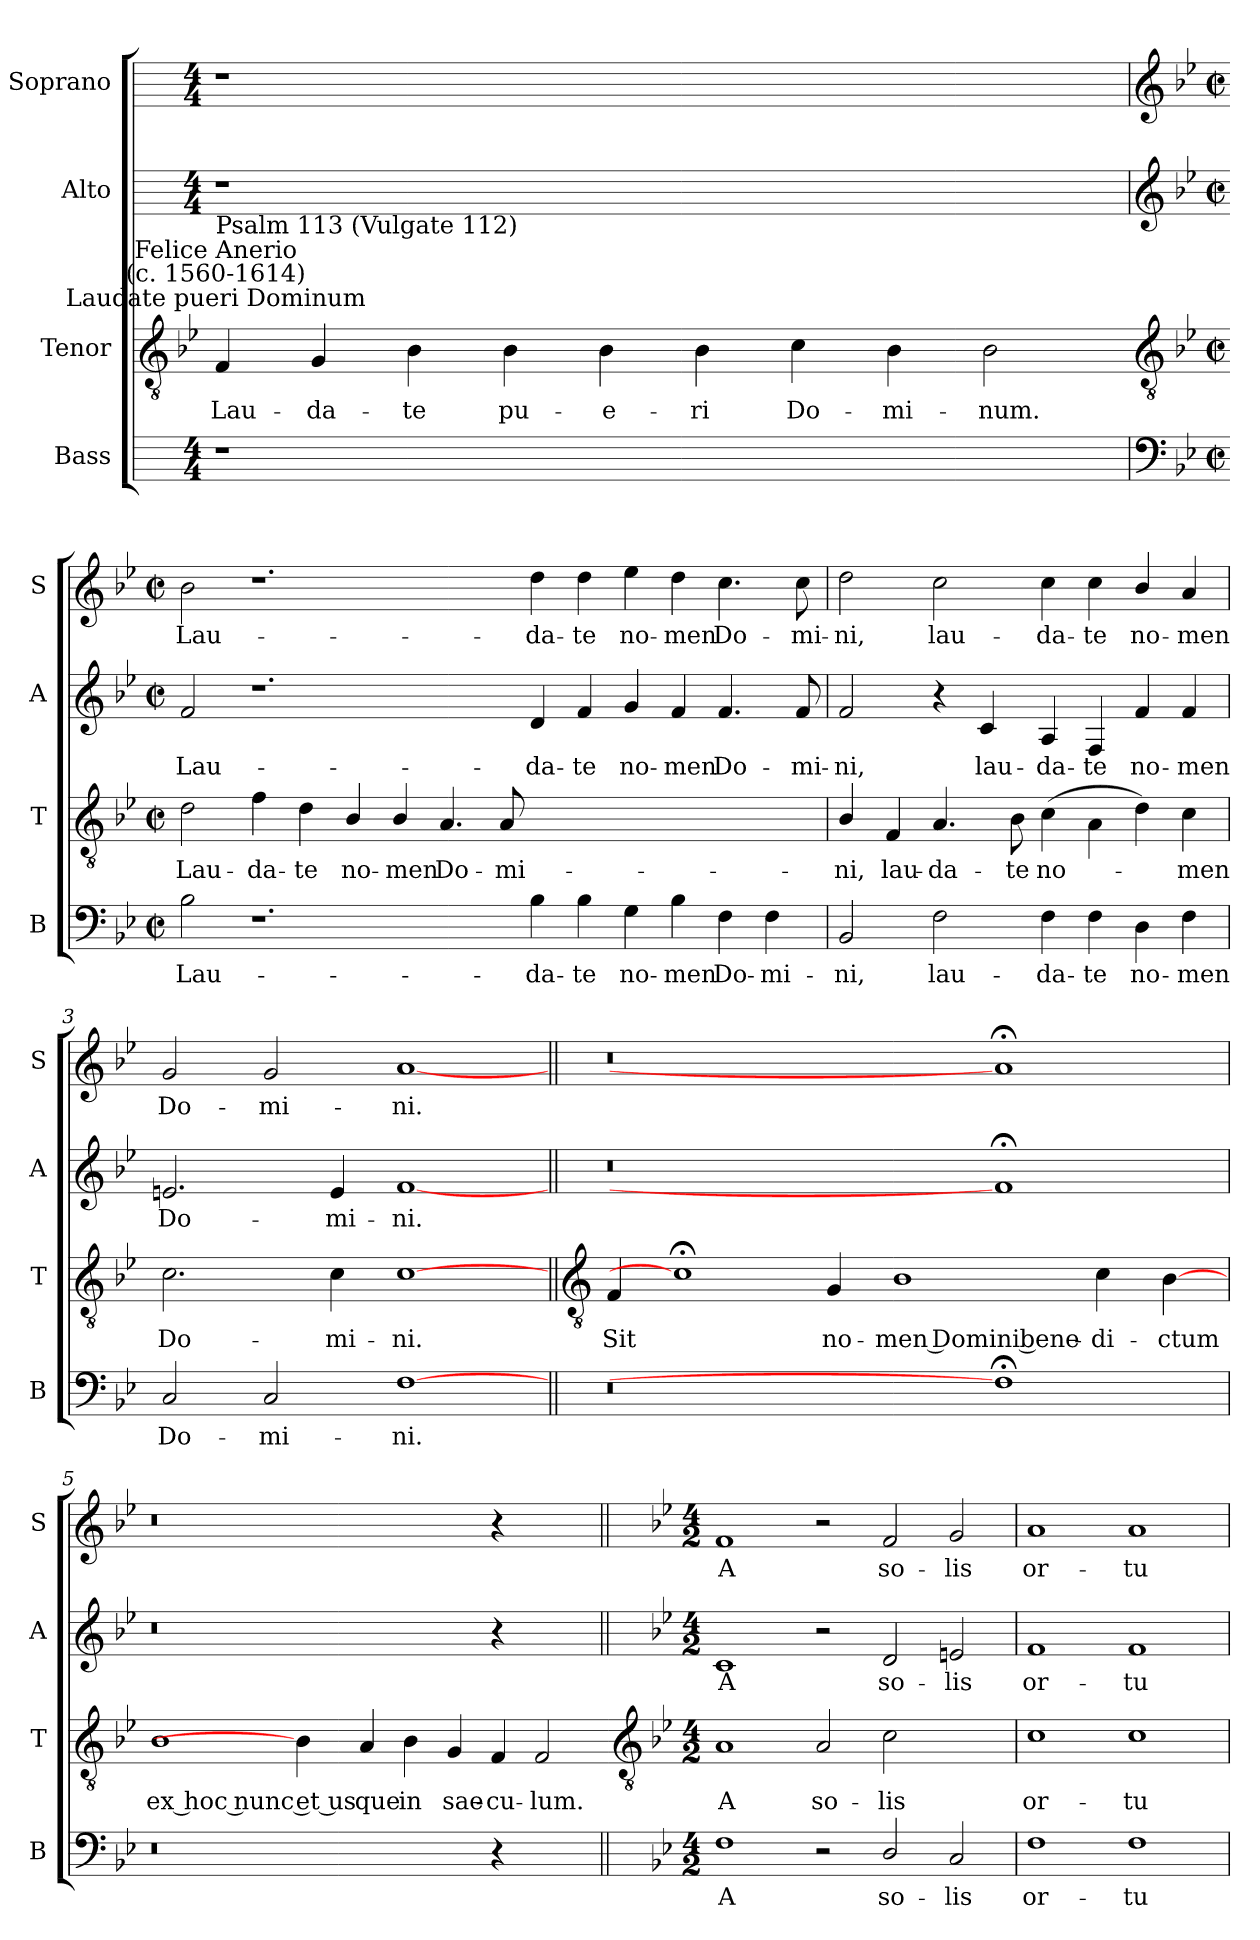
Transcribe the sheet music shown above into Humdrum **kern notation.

**kern	**text	**kern	**text	**kern	**text	**kern	**text
*part4	*part4	*part3	*part3	*part2	*part2	*part1	*part1
*staff4	*staff4	*staff3	*staff3	*staff2	*staff2	*staff1	*staff1
*I"Bass	*	*I"Tenor	*	*I"Alto	*	*I"Soprano	*
*I'B	*	*I'T	*	*I'A	*	*I'S	*
*	*	*clefGv2	*	*	*	*	*
*	*	*k[b-e-]	*	*	*	*	*
*	*	*B-:	*	*	*	*	*
*M4/4	*	*	*	*M4/4	*	*M4/4	*
=	=	=	=	=	=	=	=
!	!	!LO:TX:a:cj:t=Laudate pueri Dominum	!	!	!	!	!
!	!	!LO:TX:a:cj:t=Felice Anerio\n(c. 1560-1614)	!	!	!	!	!
!	!	!LO:TX:a:t=Psalm 113 (Vulgate 112)	!	!	!	!	!
!	!	!	!LO:LY:b	!	!	!	!
1r	.	4F	Lau-	1r	.	1r	.
!	!	!	!LO:LY:b	!	!	!	!
.	.	4G	-da-	.	.	.	.
!	!	!	!LO:LY:b	!	!	!	!
.	.	4B-	-te	.	.	.	.
!	!	!	!LO:LY:b	!	!	!	!
.	.	4B-	pu-	.	.	.	.
!	!	!	!LO:LY:b	!	!	!	!
1.ryy	.	4B-	-e-	1.ryy	.	1.ryy	.
!	!	!	!LO:LY:b	!	!	!	!
.	.	4B-	-ri	.	.	.	.
!	!	!	!LO:LY:b	!	!	!	!
.	.	4c	Do-	.	.	.	.
!	!	!	!LO:LY:b	!	!	!	!
.	.	4B-	-mi-	.	.	.	.
!	!	!	!LO:LY:b	!	!	!	!
.	.	2B-	-num.	.	.	.	.
!!LO:LB:g=z
=1	=1	=1-	=1	=1	=1	=1	=1
*clefF4	*	*clefGv2	*	*clefG2	*	*clefG2	*
*k[b-e-]	*	*	*	*k[b-e-]	*	*k[b-e-]	*
*B-:	*	*	*	*B-:	*	*B-:	*
*M4/2	*	*M4/2	*	*M4/2	*	*M4/2	*
*met(c|)	*	*met(c|)	*	*met(c|)	*	*met(c|)	*
!	!LO:LY:b	!	!LO:LY:b	!	!LO:LY:b	!	!LO:LY:b
2B-	Lau-	2d	Lau-	2f	Lau-	2b-	Lau-
!	!	!	!LO:LY:b	!	!	!	!
1.r	.	4f	-da-	1.r	.	1.r	.
!	!	!	!LO:LY:b	!	!	!	!
.	.	4d	-te	.	.	.	.
!	!	!	!LO:LY:b	!	!	!	!
.	.	4B-/	no-	.	.	.	.
!	!	!	!LO:LY:b	!	!	!	!
.	.	4B-/	-men	.	.	.	.
!	!	!	!LO:LY:b	!	!	!	!
.	.	4.A	Do-	.	.	.	.
!	!	!	!LO:LY:b	!	!	!	!
.	.	8A	-mi-	.	.	.	.
!	!LO:LY:b	!	!	!	!LO:LY:b	!	!LO:LY:b
4B-	-da-	1.ryy	.	4d	-da-	4dd	-da-
!	!LO:LY:b	!	!	!	!LO:LY:b	!	!LO:LY:b
4B-	-te	.	.	4f	-te	4dd	-te
!	!LO:LY:b	!	!	!	!LO:LY:b	!	!LO:LY:b
4G	no-	.	.	4g	no-	4ee-	no-
!	!LO:LY:b	!	!	!	!LO:LY:b	!	!LO:LY:b
4B-	-men	.	.	4f	-men	4dd	-men
!	!LO:LY:b	!	!	!	!LO:LY:b	!	!LO:LY:b
4F	Do-	.	.	4.f	Do-	4.cc	Do-
!	!LO:LY:b	!	!	!	!	!	!
4F	-mi-	.	.	.	.	.	.
!	!	!	!	!	!LO:LY:b	!	!LO:LY:b
.	.	.	.	8f	-mi-	8cc	-mi-
=2	=2	=2	=2	=2	=2	=2	=2
!	!LO:LY:b	!	!LO:LY:b	!	!LO:LY:b	!	!LO:LY:b
2BB-	-ni,	4B-/	-ni,	2f	-ni,	2dd	-ni,
!	!	!	!LO:LY:b	!	!	!	!
.	.	4F	lau-	.	.	.	.
!	!LO:LY:b	!	!LO:LY:b	!	!	!	!LO:LY:b
2F	lau-	4.A	-da-	4r	.	2cc	lau-
!	!	!	!	!	!LO:LY:b	!	!
.	.	.	.	4c	lau-	.	.
!	!	!	!LO:LY:b	!	!	!	!
.	.	8B-	-te	.	.	.	.
!	!LO:LY:b	!	!LO:LY:b	!	!LO:LY:b	!	!LO:LY:b
4F	-da-	(>4c	no-	4A	-da-	4cc	-da-
!	!LO:LY:b	!	!	!	!LO:LY:b	!	!LO:LY:b
4F	-te	4A\	.	4F	-te	4cc	-te
!	!LO:LY:b	!	!	!	!LO:LY:b	!	!LO:LY:b
4D	no-	4d)	.	4f	no-	4b-/	no-
!	!LO:LY:b	!	!LO:LY:b	!	!LO:LY:b	!	!LO:LY:b
4F	-men	4c	men	4f	-men	4a/	-men
=3	=3	=3	=3	=3	=3	=3	=3
!	!LO:LY:b	!	!LO:LY:b	!	!LO:LY:b	!	!LO:LY:b
2C	Do-	2.c	Do-	2.en	Do-	2g	Do-
!	!LO:LY:b	!	!	!	!	!	!LO:LY:b
2C	-mi-	.	.	.	.	2g	-mi-
!	!	!	!LO:LY:b	!	!LO:LY:b	!	!
.	.	4c	-mi-	4e	-mi-	.	.
!	!LO:LY:b	!	!LO:LY:b	!	!LO:LY:b	!	!LO:LY:b
[1F	-ni.	[1c	-ni.	[1f	-ni.	[1a	-ni.
!!LO:LB:g=z
=4||	=4||	=4||	=4||	=4||	=4||	=4||	=4||
*	*	*clefGv2	*	*	*	*	*
!	!	!	!LO:LY:b	!	!	!	!
0r	.	4F	Sit	0r	.	0r	.
.	.	1c;<]	.	.	.	.	.
!	!	!	!LO:LY:b	!	!	!	!
.	.	4G	no-	.	.	.	.
!	!	!	!LO:LY:b	!	!	!	!
.	.	1B-	-men Domini bene-	.	.	.	.
1F;<]	.	.	.	1f;<]	.	1a;<]	.
!	!	!	!LO:LY:b	!	!	!	!
.	.	4c	-di-	.	.	.	.
!	!	!	!LO:LY:b	!	!	!	!
.	.	[4B-	-ctum	.	.	.	.
=5	=5	=5	=5	=5	=5	=5	=5
!	!	!	!LO:LY:b	!	!	!	!
0r	.	1B-	ex hoc nunc et us-	0r	.	0r	.
.	.	4B-]	.	.	.	.	.
!	!	!	!LO:LY:b	!	!	!	!
.	.	4A	-que	.	.	.	.
!	!	!	!LO:LY:b	!	!	!	!
.	.	4B-	in	.	.	.	.
!	!	!	!LO:LY:b	!	!	!	!
.	.	4G	sae-	.	.	.	.
!	!	!	!LO:LY:b	!	!	!	!
4r	.	4F	-cu-	4r	.	4r	.
!	!	!	!LO:LY:b	!	!	!	!
2ryy	.	2F	-lum.	2ryy	.	2ryy	.
!!LO:LB:g=z
=6||	=6||	=6-	=6||	=6||	=6||	=6||	=6||
*	*	*clefGv2	*	*	*	*	*
*k[b-e-]	*	*	*	*k[b-e-]	*	*k[b-e-]	*
*B-:	*	*	*	*B-:	*	*B-:	*
*M4/2	*	*M4/2	*	*M4/2	*	*M4/2	*
!	!LO:LY:b	!	!LO:LY:b	!	!LO:LY:b	!	!LO:LY:b
1F	A	1A	A	1c	A	1f	A
!	!	!	!LO:LY:b	!	!	!	!
2r	.	2A	so-	2r	.	2r	.
!	!LO:LY:b	!	!LO:LY:b	!	!LO:LY:b	!	!LO:LY:b
2D/	so-	2c	-lis	2d	so-	2f	so-
!	!LO:LY:b	!	!	!	!LO:LY:b	!	!LO:LY:b
2C	-lis	2ryy	.	2en	-lis	2g	-lis
=7	=7	=7	=7	=7	=7	=7	=7
!	!LO:LY:b	!	!LO:LY:b	!	!LO:LY:b	!	!LO:LY:b
1F	or-	1c	or-	1f	or-	1a	or-
!	!LO:LY:b	!	!LO:LY:b	!	!LO:LY:b	!	!LO:LY:b
1F	-tu	1c	-tu	1f	-tu	1a	-tu
=	=	=	=	=	=	=	=
*-	*-	*-	*-	*-	*-	*-	*-
